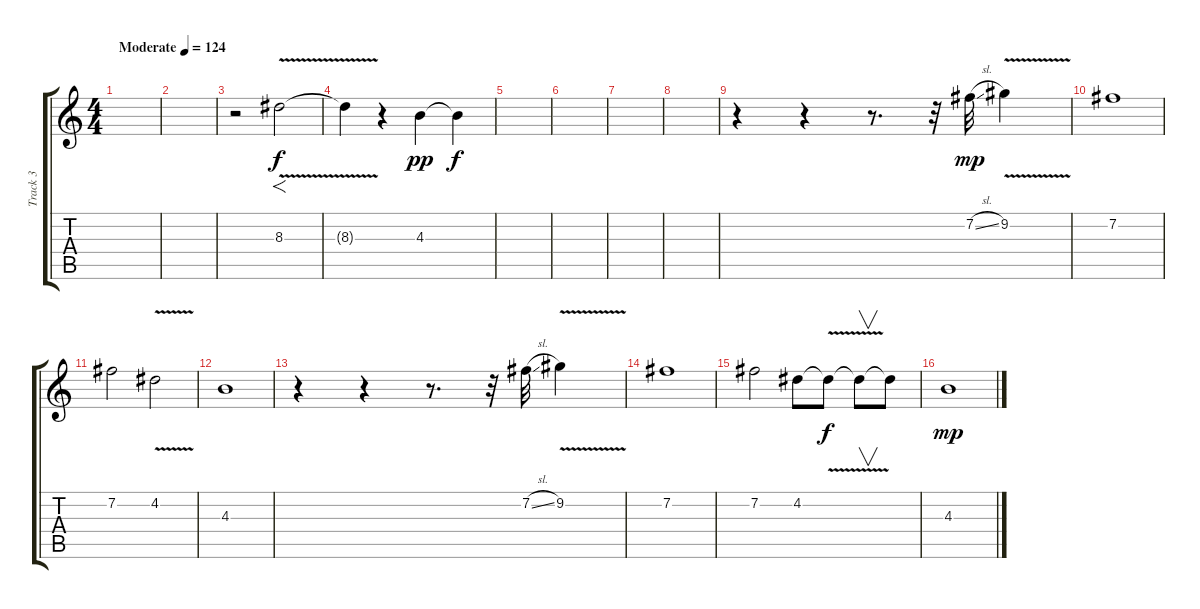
\track ("Track 3" "Track 3") {instrument overdrivenguitar}
\staff {score tabs}
\tuning (E4 B3 G3 D3 A2 E2) {hide}
\ts (4 4)
\tempo (124 "Moderate")
\clef g2
\ks c
|
|
r.2 8.3{v}.2{f} |
8.3{t}.4{dy f} r.4 4.3.4{dy pp} 4.3{t}.4{dy f} |
|
|
|
|
r.4 r.4 r.8{d} r.32 7.2{sl}.32{dy mp} 9.2{v}.4 |
7.2.1 |
7.2.2 4.2{v}.2 |
4.3.1 |
r.4 r.4 r.8{d} r.32 7.2{sl}.32 9.2{v}.4 |
7.2.1 |
7.2.2 4.2.8 4.2{v t}.8{dy f} 4.2{t}.8{v} 4.2{t}.8 |
4.3.1{dy mp}
